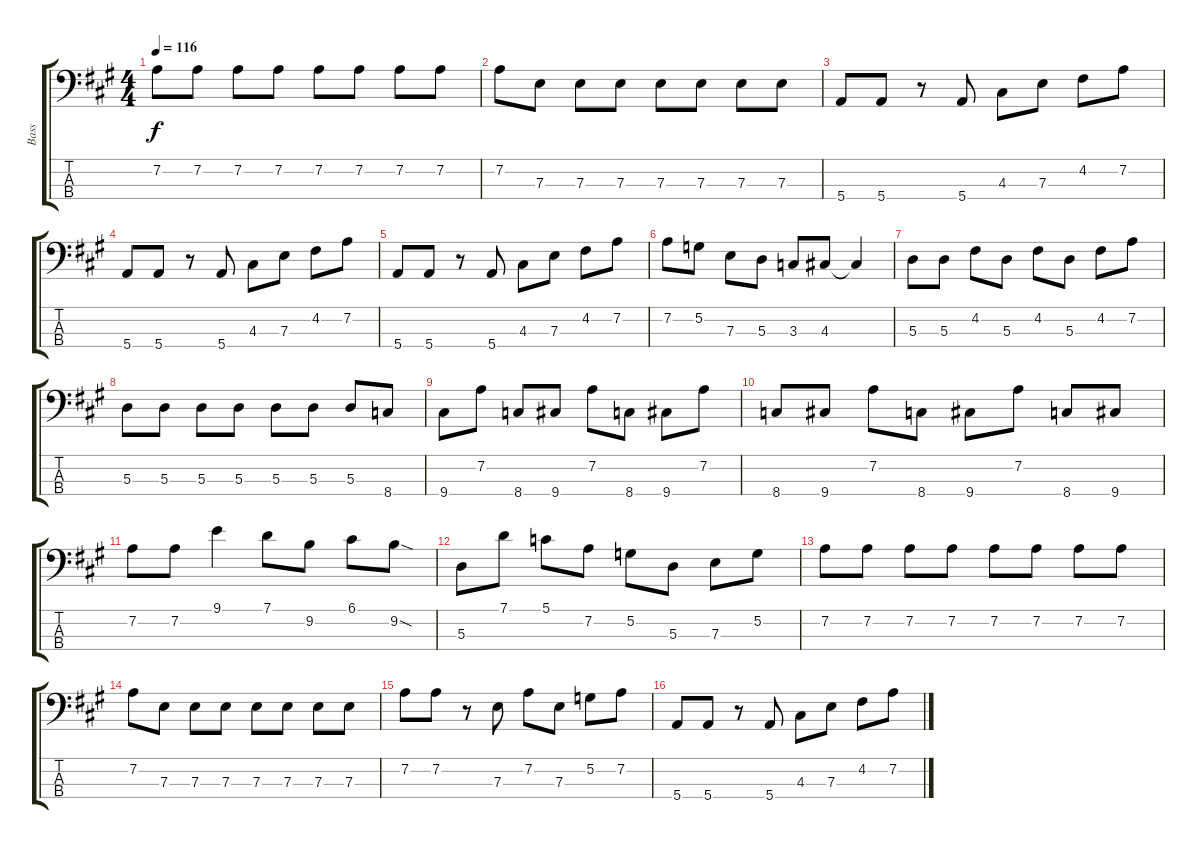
\track ("Bass" "Bass") {instrument electricbassfinger}
\staff {score tabs}
\tuning (G2 D2 A1 E1) {hide}
\ts (4 4)
\tempo 116
\clef f4
\ks a
7.2.8{dy f} 7.2.8 7.2.8 7.2.8 7.2.8 7.2.8 7.2.8 7.2.8 |
7.2.8 7.3.8 7.3.8 7.3.8 7.3.8 7.3.8 7.3.8 7.3.8 |
5.4.8 5.4.8 r.8 5.4.8 4.3.8 7.3.8 4.2.8 7.2.8 |
5.4.8 5.4.8 r.8 5.4.8 4.3.8 7.3.8 4.2.8 7.2.8 |
5.4.8 5.4.8 r.8 5.4.8 4.3.8 7.3.8 4.2.8 7.2.8 |
7.2.8 5.2.8 7.3.8 5.3.8 3.3.8 4.3.8 4.3{t}.4 |
5.3.8 5.3.8 4.2.8 5.3.8 4.2.8 5.3.8 4.2.8 7.2.8 |
5.3.8 5.3.8 5.3.8 5.3.8 5.3.8 5.3.8 5.3.8 8.4.8 |
9.4.8 7.2.8 8.4.8 9.4.8 7.2.8 8.4.8 9.4.8 7.2.8 |
8.4.8 9.4.8 7.2.8 8.4.8 9.4.8 7.2.8 8.4.8 9.4.8 |
7.2.8 7.2.8 9.1.4 7.1.8 9.2.8 6.1.8 9.2{sod}.8 |
5.3.8 7.1.8 5.1.8 7.2.8 5.2.8 5.3.8 7.3.8 5.2.8 |
7.2.8 7.2.8 7.2.8 7.2.8 7.2.8 7.2.8 7.2.8 7.2.8 |
7.2.8 7.3.8 7.3.8 7.3.8 7.3.8 7.3.8 7.3.8 7.3.8 |
7.2.8 7.2.8 r.8 7.3.8 7.2.8 7.3.8 5.2.8 7.2.8 |
5.4.8 5.4.8 r.8 5.4.8 4.3.8 7.3.8 4.2.8 7.2.8
